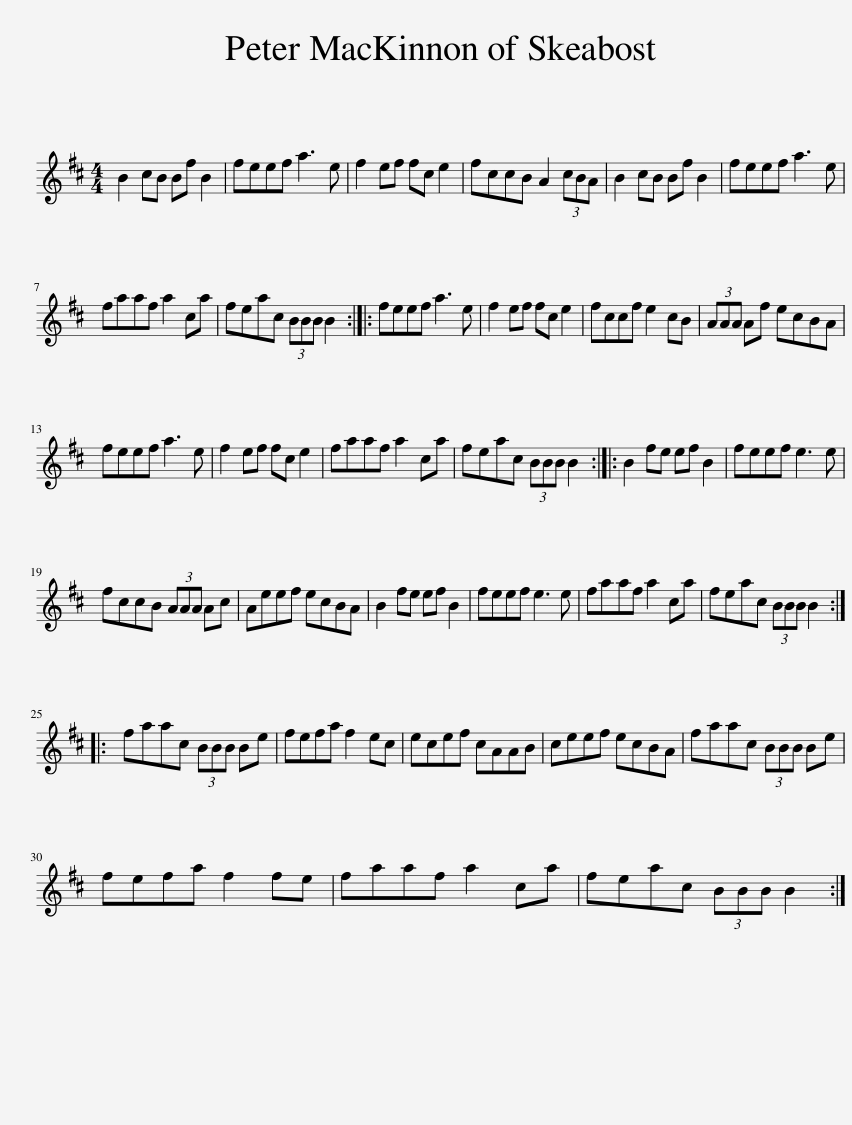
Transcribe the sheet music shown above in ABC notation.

X:1
L:1/8
M:4/4
I:linebreak $
K:Bmin
V:1 treble
V:1
 B2 cB Bf B2 | feef a3 e | f2 ef fc e2 | fccB A2 (3cBA | B2 cB Bf B2 | %5
 feef a3 e |$ faaf a2 ca | feac (3BBB B2 :: feef a3 e | f2 ef fc e2 | %10
 fccf e2 cB | (3AAA Af ecBA |$ feef a3 e | f2 ef fc e2 | faaf a2 ca | %15
 feac (3BBB B2 :: B2 fe ef B2 | feef e3 e |$ fccB (3AAA Ac | Aeef ecBA | %20
 B2 fe ef B2 | feef e3 e | faaf a2 ca | feac (3BBB B2 ::$ faac (3BBB Be | %25
 fefa f2 ec | ecef cAAB | ceef ecBA | faac (3BBB Be |$ fefa f2 fe | %30
 faaf a2 ca | feac (3BBB B2 :| %32
